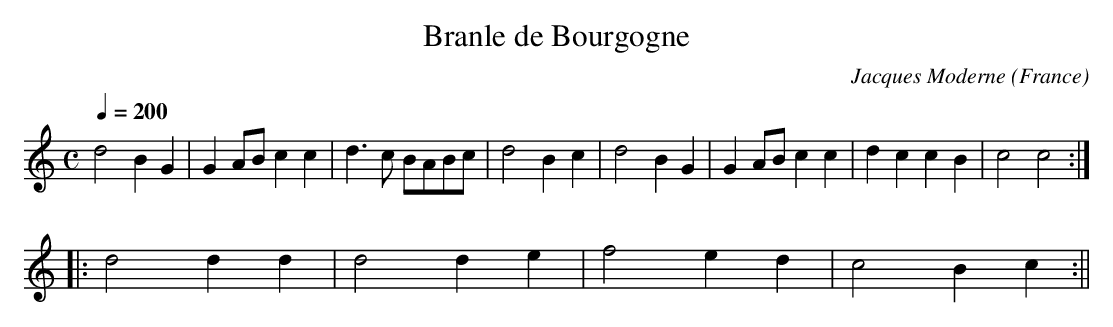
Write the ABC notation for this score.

X:1
T:Branle de Bourgogne
O:France
C:Jacques Moderne
M:C
L:1/4
Q:200
K:C
d2 BG|G A/2B/2 cc|d3/2 c/2 B/2A/2B/2c/2|d2Bc|d2 BG|G A/2B/2 cc|dccB|c2c2:|
|:d2 dd|d2de|f2ed|c2Bc:||
